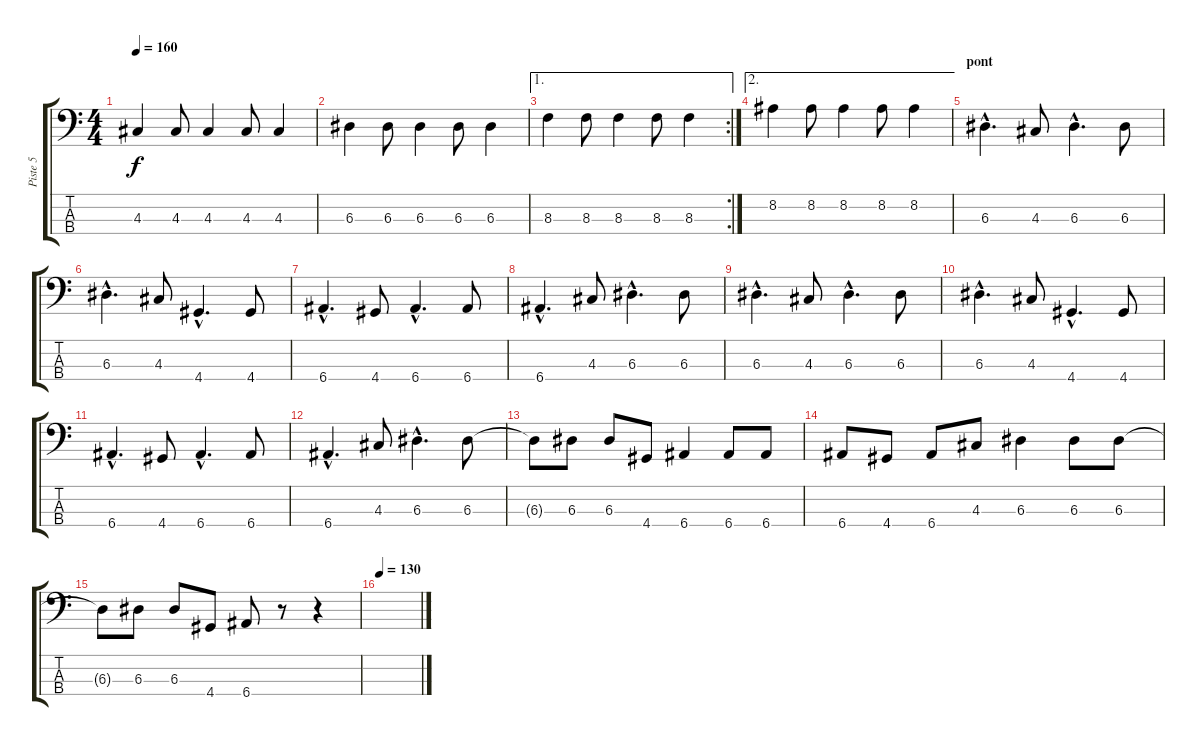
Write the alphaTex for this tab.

\track ("Piste 5" "Piste 5") {instrument electricbasspick}
\staff {score tabs}
\tuning (G2 D2 A1 E1) {hide}
\ts (4 4)
\tempo 160
\clef f4
\ks c
4.3.4{dy f} 4.3.8 4.3.4 4.3.8 4.3.4 |
6.3.4 6.3.8 6.3.4 6.3.8 6.3.4 |
\ae 1
\rc 2
8.3.4 8.3.8 8.3.4 8.3.8 8.3.4 |
\ae 2
8.2.4 8.2.8 8.2.4 8.2.8 8.2.4 |
\section ("" "pont")
6.3{hac}.4{d} 4.3.8 6.3{hac}.4{d} 6.3.8 |
6.3{hac}.4{d} 4.3.8 4.4{hac}.4{d} 4.4.8 |
6.4{hac}.4{d} 4.4.8 6.4{hac}.4{d} 6.4.8 |
6.4{hac}.4{d} 4.3.8 6.3{hac}.4{d} 6.3.8 |
6.3{hac}.4{d} 4.3.8 6.3{hac}.4{d} 6.3.8 |
6.3{hac}.4{d} 4.3.8 4.4{hac}.4{d} 4.4.8 |
6.4{hac}.4{d} 4.4.8 6.4{hac}.4{d} 6.4.8 |
6.4{hac}.4{d} 4.3.8 6.3{hac}.4{d} 6.3.8 |
6.3{t}.8 6.3.8 6.3.8 4.4.8 6.4.4 6.4.8 6.4.8 |
6.4.8 4.4.8 6.4.8 4.3.8 6.3.4 6.3.8 6.3.8 |
6.3{t}.8 6.3.8 6.3.8 4.4.8 6.4.8 r.8 r.4 |
\tempo 130
